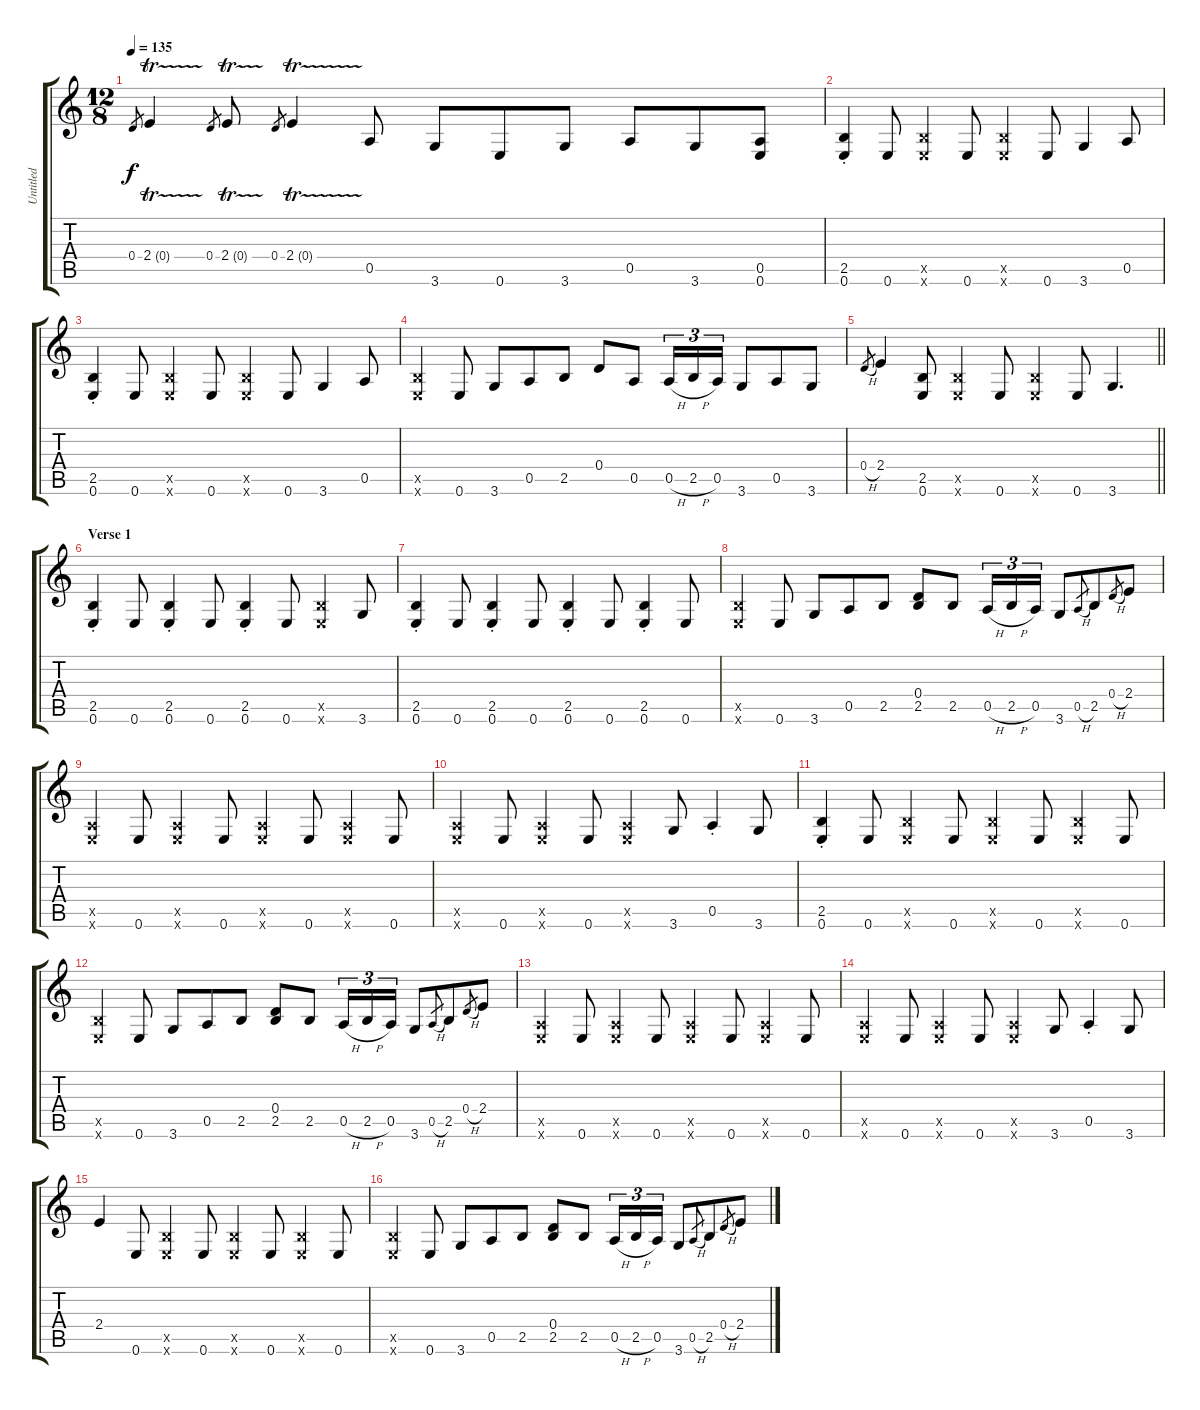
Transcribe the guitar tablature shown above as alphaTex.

\track ("Untitled" "Untitled") {instrument acousticguitarsteel}
\staff {score tabs}
\tuning (E4 B3 G3 D3 A2 E2) {hide}
\ts (12 8)
\tempo 135
\clef g2
\ks c
0.4.8{gr dy f instrument acousticguitarsteel} 2.4{tr (0 32)}.4 0.4.8{gr} 2.4{tr (0 32)}.8 0.4.8{gr} 2.4{tr (0 32)}.4 0.5.8 3.6.8 0.6.8 3.6.8 0.5.8 3.6.8 (0.5 0.6).8 |
(2.5{st} 0.6{st}).4 0.6.8 (2.5{x} 0.6{x}).4 0.6.8 (2.5{x} 0.6{x}).4 0.6.8 3.6.4 0.5.8 |
(2.5{st} 0.6{st}).4 0.6.8 (2.5{x} 0.6{x}).4 0.6.8 (2.5{x} 0.6{x}).4 0.6.8 3.6.4 0.5.8 |
(2.5{x} 0.6{x}).4 0.6.8 3.6.8 0.5.8 2.5.8 0.4.8 0.5.8 0.5{h}.16{tu (3 2)} 2.5{h}.16{tu (3 2)} 0.5.16{tu (3 2)} 3.6.8 0.5.8 3.6.8 |
\barLineRight lightlight
0.4{h}.8{gr} 2.4.4 (2.5 0.6).8 (2.5{x} 0.6{x}).4 0.6.8 (2.5{x} 0.6{x}).4 0.6.8 3.6.4{d} |
\section ("" "Verse 1")
(2.5{st} 0.6{st}).4 0.6.8 (2.5{st} 0.6{st}).4 0.6.8 (2.5{st} 0.6{st}).4 0.6.8 (2.5{x} 0.6{x}).4 3.6.8 |
(2.5{st} 0.6{st}).4 0.6.8 (2.5{st} 0.6{st}).4 0.6.8 (2.5{st} 0.6{st}).4 0.6.8 (2.5{st} 0.6{st}).4 0.6.8 |
(2.5{x} 0.6{x}).4 0.6.8 3.6.8 0.5.8 2.5.8 (0.4 2.5).8 2.5.8 0.5{h}.16{tu (3 2)} 2.5{h}.16{tu (3 2)} 0.5.16{tu (3 2)} 3.6.8 0.5{h}.8{gr} 2.5.8 0.4{h}.8{gr} 2.4.8 |
(0.5{x} 0.6{x}).4 0.6.8 (0.5{x} 0.6{x}).4 0.6.8 (0.5{x} 0.6{x}).4 0.6.8 (0.5{x} 0.6{x}).4 0.6.8 |
(0.5{x} 0.6{x}).4 0.6.8 (0.5{x} 0.6{x}).4 0.6.8 (0.5{x} 0.6{x}).4 3.6.8 0.5{st}.4 3.6.8 |
(2.5{st} 0.6{st}).4 0.6.8 (2.5{x} 0.6{x}).4 0.6.8 (2.5{x} 0.6{x}).4 0.6.8 (2.5{x} 0.6{x}).4 0.6.8 |
(2.5{x} 0.6{x}).4 0.6.8 3.6.8 0.5.8 2.5.8 (0.4 2.5).8 2.5.8 0.5{h}.16{tu (3 2)} 2.5{h}.16{tu (3 2)} 0.5.16{tu (3 2)} 3.6.8 0.5{h}.8{gr} 2.5.8 0.4{h}.8{gr} 2.4.8 |
(0.5{x} 0.6{x}).4 0.6.8 (0.5{x} 0.6{x}).4 0.6.8 (0.5{x} 0.6{x}).4 0.6.8 (0.5{x} 0.6{x}).4 0.6.8 |
(0.5{x} 0.6{x}).4 0.6.8 (0.5{x} 0.6{x}).4 0.6.8 (0.5{x} 0.6{x}).4 3.6.8 0.5{st}.4 3.6.8 |
2.4.4 0.6.8 (2.5{x} 0.6{x}).4 0.6.8 (2.5{x} 0.6{x}).4 0.6.8 (2.5{x} 0.6{x}).4 0.6.8 |
(2.5{x} 0.6{x}).4 0.6.8 3.6.8 0.5.8 2.5.8 (0.4 2.5).8 2.5.8 0.5{h}.16{tu (3 2)} 2.5{h}.16{tu (3 2)} 0.5.16{tu (3 2)} 3.6.8 0.5{h}.8{gr} 2.5.8 0.4{h}.8{gr} 2.4.8
